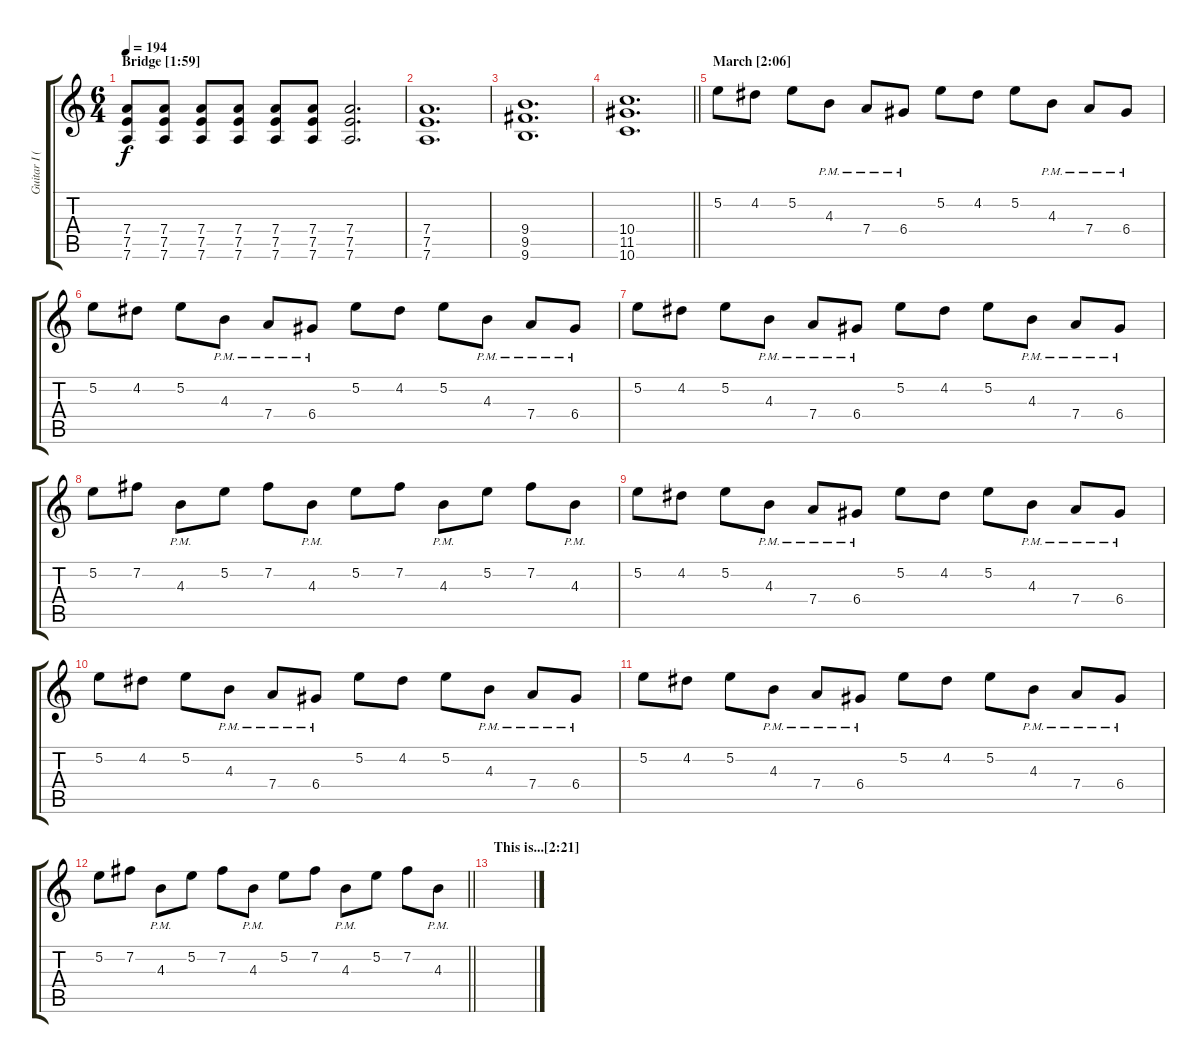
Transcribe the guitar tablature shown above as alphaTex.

\track ("Guitar I (Main rhythm)" "Guitar I (") {instrument distortionguitar}
\staff {score tabs}
\tuning (E4 B3 G3 D3 A2 D2) {hide}
\ts (6 4)
\section ("" "Bridge [1:59]")
\tempo 194
\clef g2
\ks c
(7.4 7.5 7.6).8{dy f} (7.4 7.5 7.6).8 (7.4 7.5 7.6).8 (7.4 7.5 7.6).8 (7.4 7.5 7.6).8 (7.4 7.5 7.6).8 (7.4 7.5 7.6).2{d} |
(7.4 7.5 7.6).1{d} |
(9.4 9.5 9.6).1{d} |
\barLineRight lightlight
(10.4 11.5 10.6).1{d} |
\section ("" "March [2:06]")
5.2.8 4.2.8 5.2.8 4.3{pm}.8 7.4{pm}.8 6.4{pm}.8 5.2.8 4.2.8 5.2.8 4.3{pm}.8 7.4{pm}.8 6.4{pm}.8 |
5.2.8 4.2.8 5.2.8 4.3{pm}.8 7.4{pm}.8 6.4{pm}.8 5.2.8 4.2.8 5.2.8 4.3{pm}.8 7.4{pm}.8 6.4{pm}.8 |
5.2.8 4.2.8 5.2.8 4.3{pm}.8 7.4{pm}.8 6.4{pm}.8 5.2.8 4.2.8 5.2.8 4.3{pm}.8 7.4{pm}.8 6.4{pm}.8 |
5.2.8 7.2.8 4.3{pm}.8 5.2.8 7.2.8 4.3{pm}.8 5.2.8 7.2.8 4.3{pm}.8 5.2.8 7.2.8 4.3{pm}.8 |
5.2.8 4.2.8 5.2.8 4.3{pm}.8 7.4{pm}.8 6.4{pm}.8 5.2.8 4.2.8 5.2.8 4.3{pm}.8 7.4{pm}.8 6.4{pm}.8 |
5.2.8 4.2.8 5.2.8 4.3{pm}.8 7.4{pm}.8 6.4{pm}.8 5.2.8 4.2.8 5.2.8 4.3{pm}.8 7.4{pm}.8 6.4{pm}.8 |
5.2.8 4.2.8 5.2.8 4.3{pm}.8 7.4{pm}.8 6.4{pm}.8 5.2.8 4.2.8 5.2.8 4.3{pm}.8 7.4{pm}.8 6.4{pm}.8 |
\barLineRight lightlight
5.2.8 7.2.8 4.3{pm}.8 5.2.8 7.2.8 4.3{pm}.8 5.2.8 7.2.8 4.3{pm}.8 5.2.8 7.2.8 4.3{pm}.8 |
\section ("" "This is...[2:21]")
